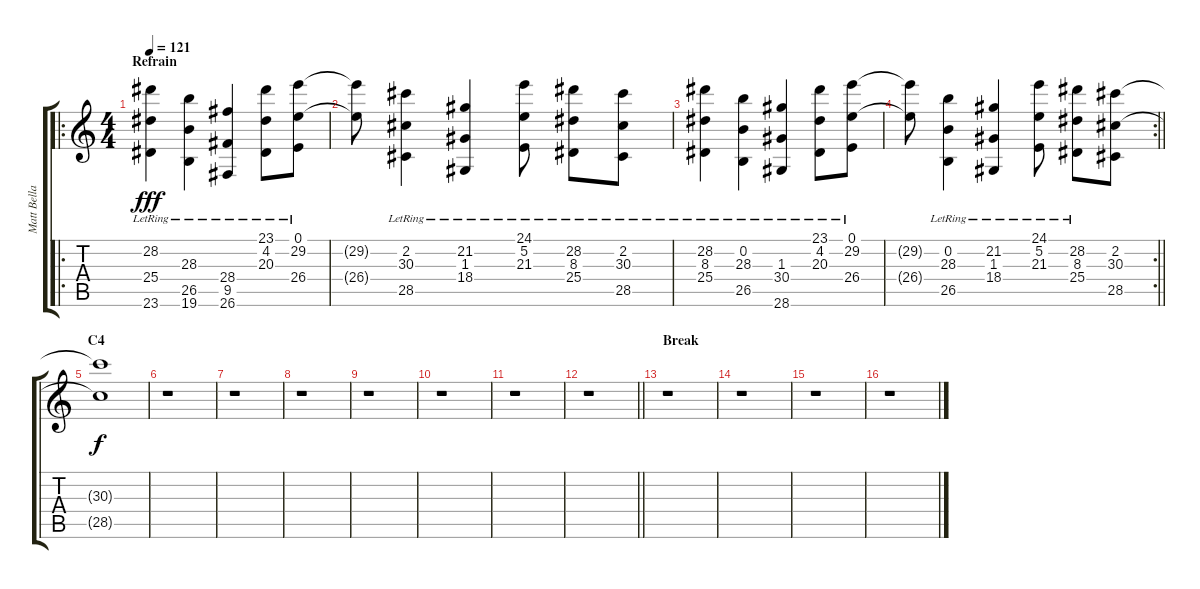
\track ("Matt Bellamy (Piano)" "Matt Bella") {instrument electricgrandpiano}
\staff {score tabs}
\tuning (E4 B3 G3 D3 A2 E2) {hide}
\ro
\ts (4 4)
\section ("" "Refrain")
\tempo 121
\clef g2
\ks c
(28.2{lr} 25.4{lr} 23.6).4{dy fff} (28.3{lr} 26.5{lr} 19.6).4 (28.4{lr} 9.5 26.6{lr}).4 (23.1{lr} 4.2 20.3{lr}).8 (0.1 29.2{lr} 26.4{lr}).8 |
(29.2{t} 26.4{t}).8 (2.2 30.3{lr} 28.5{lr}).4 (21.2{lr} 1.3 18.4{lr}).4 (24.1{lr} 5.2 21.3{lr}).8 (28.2{lr} 8.3 25.4{lr}).8 (2.2 30.3{lr} 28.5{lr}).8 |
(28.2{lr} 8.3 25.4{lr}).4 (0.2 28.3{lr} 26.5{lr}).4 (1.3 30.4{lr} 28.6{lr}).4 (23.1{lr} 4.2 20.3{lr}).8 (0.1 29.2{lr} 26.4{lr}).8 |
\rc 2
\barLineRight lightlight
(29.2{t} 26.4{t}).8 (0.2 28.3{lr} 26.5{lr}).4 (21.2{lr} 1.3 18.4{lr}).4 (24.1{lr} 5.2 21.3{lr}).8 (28.2{lr} 8.3 25.4{lr}).8 (2.2 30.3 28.5).8 |
\section ("" "C4")
(30.3{t} 28.5{t}).1{dy f} |
r.1 |
r.1 |
r.1 |
r.1 |
r.1 |
r.1 |
\barLineRight lightlight
r.1 |
\section ("" "Break")
r.1 |
r.1 |
r.1 |
r.1
